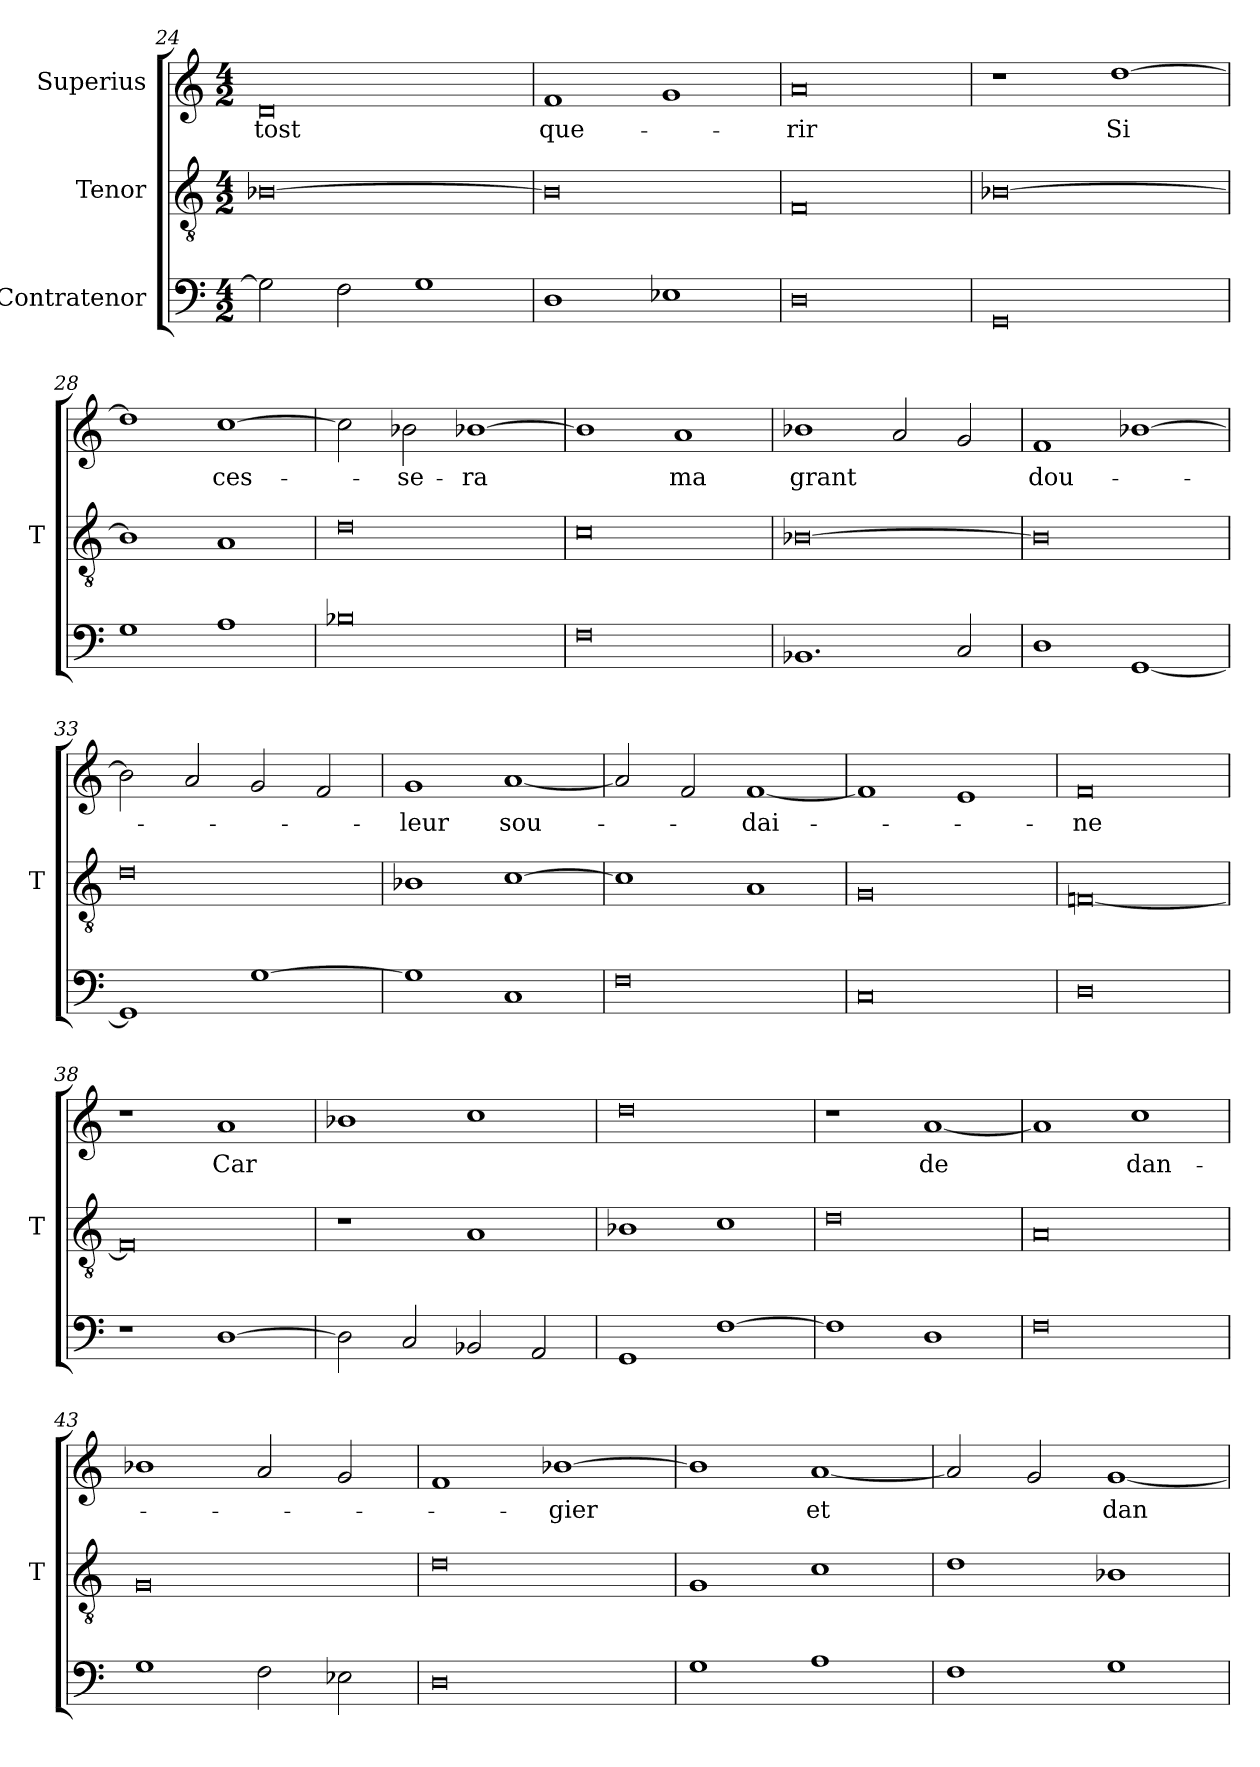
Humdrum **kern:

**kern	**kern	**kern	**text
*part3	*part2	*part1	*part1
*staff3	*staff2	*staff1	*staff1
*I"Contratenor	*I"Tenor	*I"Superius	*
*	*I'T	*	*
*clefF4	*clefGv2	*clefG2	*
*M4/2	*M4/2	*M4/2	*
=24	=24	=24	=24
2G]	[0B-X	0d	-tost
2F	.	.	.
1G	.	.	.
=25	=25	=25	=25
1D	0B-]	1f	que-
1E-X	.	1g	.
=26	=26	=26	=26
0D	0F	0a	-rir
=27	=27	=27	=27
0GG	[0B-X	1r	.
.	.	[1dd	-Si
=28	=28	=28	=28
1G	1B-]	1dd]	.
1A	1A	[1cc	ces-
=29	=29	=29	=29
0B-X	0d	2cc]	.
.	.	2b-X	-se-
.	.	[1b-X	-ra
=30	=30	=30	=30
0F	0c	1b-]	.
.	.	1a	-ma
=31	=31	=31	=31
1.BB-X	[0B-X	1b-X	-grant
.	.	2a	.
2C	.	2g	.
=32	=32	=32	=32
1D	0B-]	1f	dou-
[1GG	.	[1b-X	.
=33	=33	=33	=33
1GG]	0d	2b-]	.
.	.	2a	.
[1G	.	2g	.
.	.	2f	.
=34	=34	=34	=34
1G]	1B-X	1g	-leur
1C	[1c	[1a	sou-
=35	=35	=35	=35
0F	1c]	2a]	.
.	.	2f	.
.	1A	[1f	-dai-
=36	=36	=36	=36
0C	0G	1f]	.
.	.	1e	.
=37	=37	=37	=37
0D	[0Fn	0f	-ne
=38	=38	=38	=38
1r	0F]	1r	.
[1D	.	1a	-Car
=39	=39	=39	=39
2D]	1r	1b-X	.
2C	.	.	.
2BB-X	1A	1cc	.
2AA	.	.	.
=40	=40	=40	=40
1GG	1B-X	0dd	.
[1F	1c	.	.
=41	=41	=41	=41
1F]	0d	1r	.
1D	.	[1a	-de
=42	=42	=42	=42
0F	0A	1a]	.
.	.	1cc	dan-
=43	=43	=43	=43
1G	0G	1b-X	.
2F	.	2a	.
2E-X	.	2g	.
=44	=44	=44	=44
0D	0d	1f	.
.	.	[1b-X	-gier
=45	=45	=45	=45
1G	1G	1b-]	.
1A	1c	[1a	-et
=46	=46	=46	=46
1F	1d	2a]	.
.	.	2g	.
1G	1B-X	[1g	dan-
=	=	=	=
*-	*-	*-	*-
